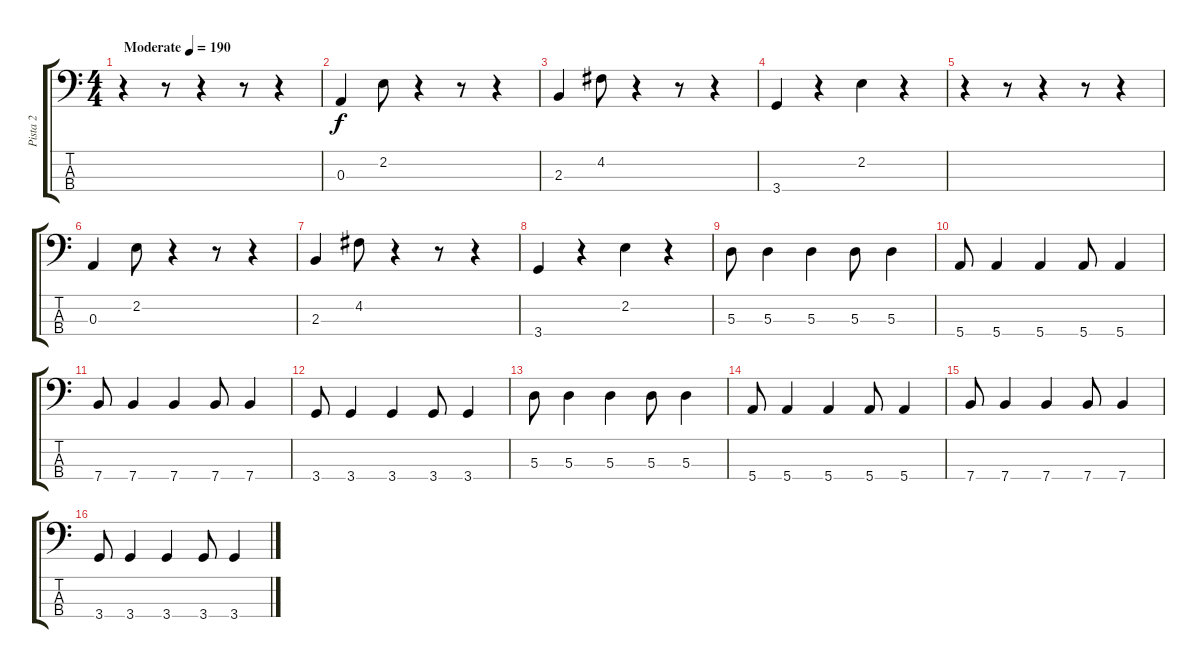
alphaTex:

\track ("Pista 2" "Pista 2") {instrument electricbassfinger}
\staff {score tabs}
\tuning (G2 D2 A1 E1) {hide}
\ts (4 4)
\tempo (190 "Moderate")
\clef f4
\ks c
r.4{dy f instrument electricbassfinger} r.8 r.4 r.8 r.4 |
0.3.4 2.2.8 r.4 r.8 r.4 |
2.3.4 4.2.8 r.4 r.8 r.4 |
3.4.4 r.4 2.2.4 r.4 |
r.4 r.8 r.4 r.8 r.4 |
0.3.4 2.2.8 r.4 r.8 r.4 |
2.3.4 4.2.8 r.4 r.8 r.4 |
3.4.4 r.4 2.2.4 r.4 |
5.3.8 5.3.4 5.3.4 5.3.8 5.3.4 |
5.4.8 5.4.4 5.4.4 5.4.8 5.4.4 |
7.4.8 7.4.4 7.4.4 7.4.8 7.4.4 |
3.4.8 3.4.4 3.4.4 3.4.8 3.4.4 |
5.3.8 5.3.4 5.3.4 5.3.8 5.3.4 |
5.4.8 5.4.4 5.4.4 5.4.8 5.4.4 |
7.4.8 7.4.4 7.4.4 7.4.8 7.4.4 |
3.4.8 3.4.4 3.4.4 3.4.8 3.4.4
